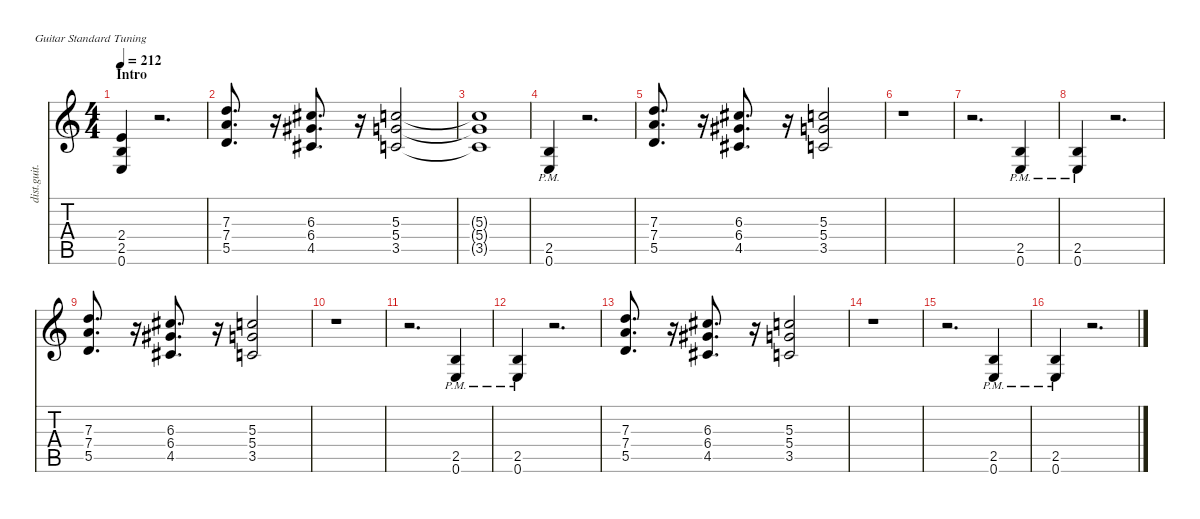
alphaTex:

\defaultSystemsLayout 4
\hideDynamics
\bracketExtendMode nobrackets
\track ("Kirk Hammett" "dist.guit.") {mute instrument distortionguitar}
\staff {score tabs}
\tuning (E4 B3 G3 D3 A2 E2)
\ts (4 4)
\beaming (8 2 2 2 2)
\section ("" "Intro")
\tempo 212
\clef g2
\ks c
(2.4 2.5 0.6).4{dy fff instrument distortionguitar beam Up} r.2{d beam Down} |
(7.3 7.4 5.5).8{d beam Up} r.16{beam Down} (6.3{acc #} 6.4{acc #} 4.5{acc #}).8{d beam Up} r.16{beam Down} (5.3 5.4 3.5).2{beam Up} |
(5.3{t} 5.4{t} 3.5{t}).1{dy f beam Up} |
(2.5{pm} 0.6{pm}).4{dy ff beam Up} r.2{d beam Down} |
(7.3 7.4 5.5).8{d dy fff beam Up} r.16{beam Down} (6.3{acc #} 6.4{acc #} 4.5{acc #}).8{d beam Up} r.16{beam Down} (5.3 5.4 3.5).2{beam Up} |
r.1{beam Down} |
r.2{d beam Down} (2.5{pm} 0.6{pm}).4{dy ff beam Up} |
(2.5{pm} 0.6{pm}).4{beam Up} r.2{d beam Down} |
(7.3 7.4 5.5).8{d dy fff beam Up} r.16{beam Down} (6.3{acc #} 6.4{acc #} 4.5{acc #}).8{d beam Up} r.16{beam Down} (5.3 5.4 3.5).2{beam Up} |
r.1{beam Down} |
r.2{d beam Down} (2.5{pm} 0.6{pm}).4{dy f beam Up} |
(2.5{pm} 0.6{pm}).4{beam Up} r.2{d beam Down} |
(7.3 7.4 5.5).8{d dy fff beam Up} r.16{beam Down} (6.3{acc #} 6.4{acc #} 4.5{acc #}).8{d beam Up} r.16{beam Down} (5.3 5.4 3.5).2{beam Up} |
r.1{beam Down} |
r.2{d beam Down} (2.5{pm} 0.6{pm}).4{dy ff beam Up} |
(2.5{pm} 0.6{pm}).4{beam Up} r.2{d beam Down}
